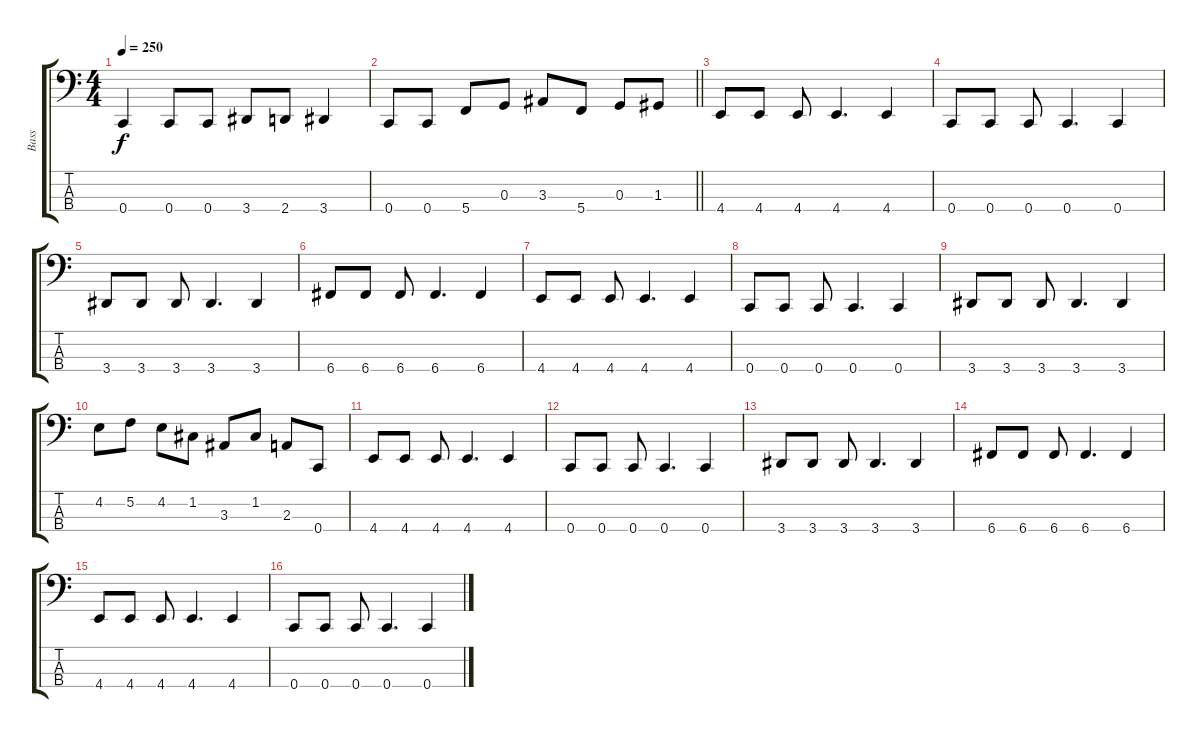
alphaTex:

\track ("Bass" "Bass") {instrument electricbassfinger}
\staff {score tabs}
\tuning (F2 C2 G1 C1) {hide}
\ts (4 4)
\tempo 250
\clef f4
\ks c
0.4.4{dy f} 0.4.8 0.4.8 3.4.8 2.4.8 3.4.4 |
\barLineRight lightlight
0.4.8 0.4.8 5.4.8 0.3.8 3.3.8 5.4.8 0.3.8 1.3.8 |
4.4.8 4.4.8 4.4.8 4.4.4{d} 4.4.4 |
0.4.8 0.4.8 0.4.8 0.4.4{d} 0.4.4 |
3.4.8 3.4.8 3.4.8 3.4.4{d} 3.4.4 |
6.4.8 6.4.8 6.4.8 6.4.4{d} 6.4.4 |
4.4.8 4.4.8 4.4.8 4.4.4{d} 4.4.4 |
0.4.8 0.4.8 0.4.8 0.4.4{d} 0.4.4 |
3.4.8 3.4.8 3.4.8 3.4.4{d} 3.4.4 |
4.2.8 5.2.8 4.2.8 1.2.8 3.3.8 1.2.8 2.3.8 0.4.8 |
4.4.8 4.4.8 4.4.8 4.4.4{d} 4.4.4 |
0.4.8 0.4.8 0.4.8 0.4.4{d} 0.4.4 |
3.4.8 3.4.8 3.4.8 3.4.4{d} 3.4.4 |
6.4.8 6.4.8 6.4.8 6.4.4{d} 6.4.4 |
4.4.8 4.4.8 4.4.8 4.4.4{d} 4.4.4 |
0.4.8 0.4.8 0.4.8 0.4.4{d} 0.4.4
